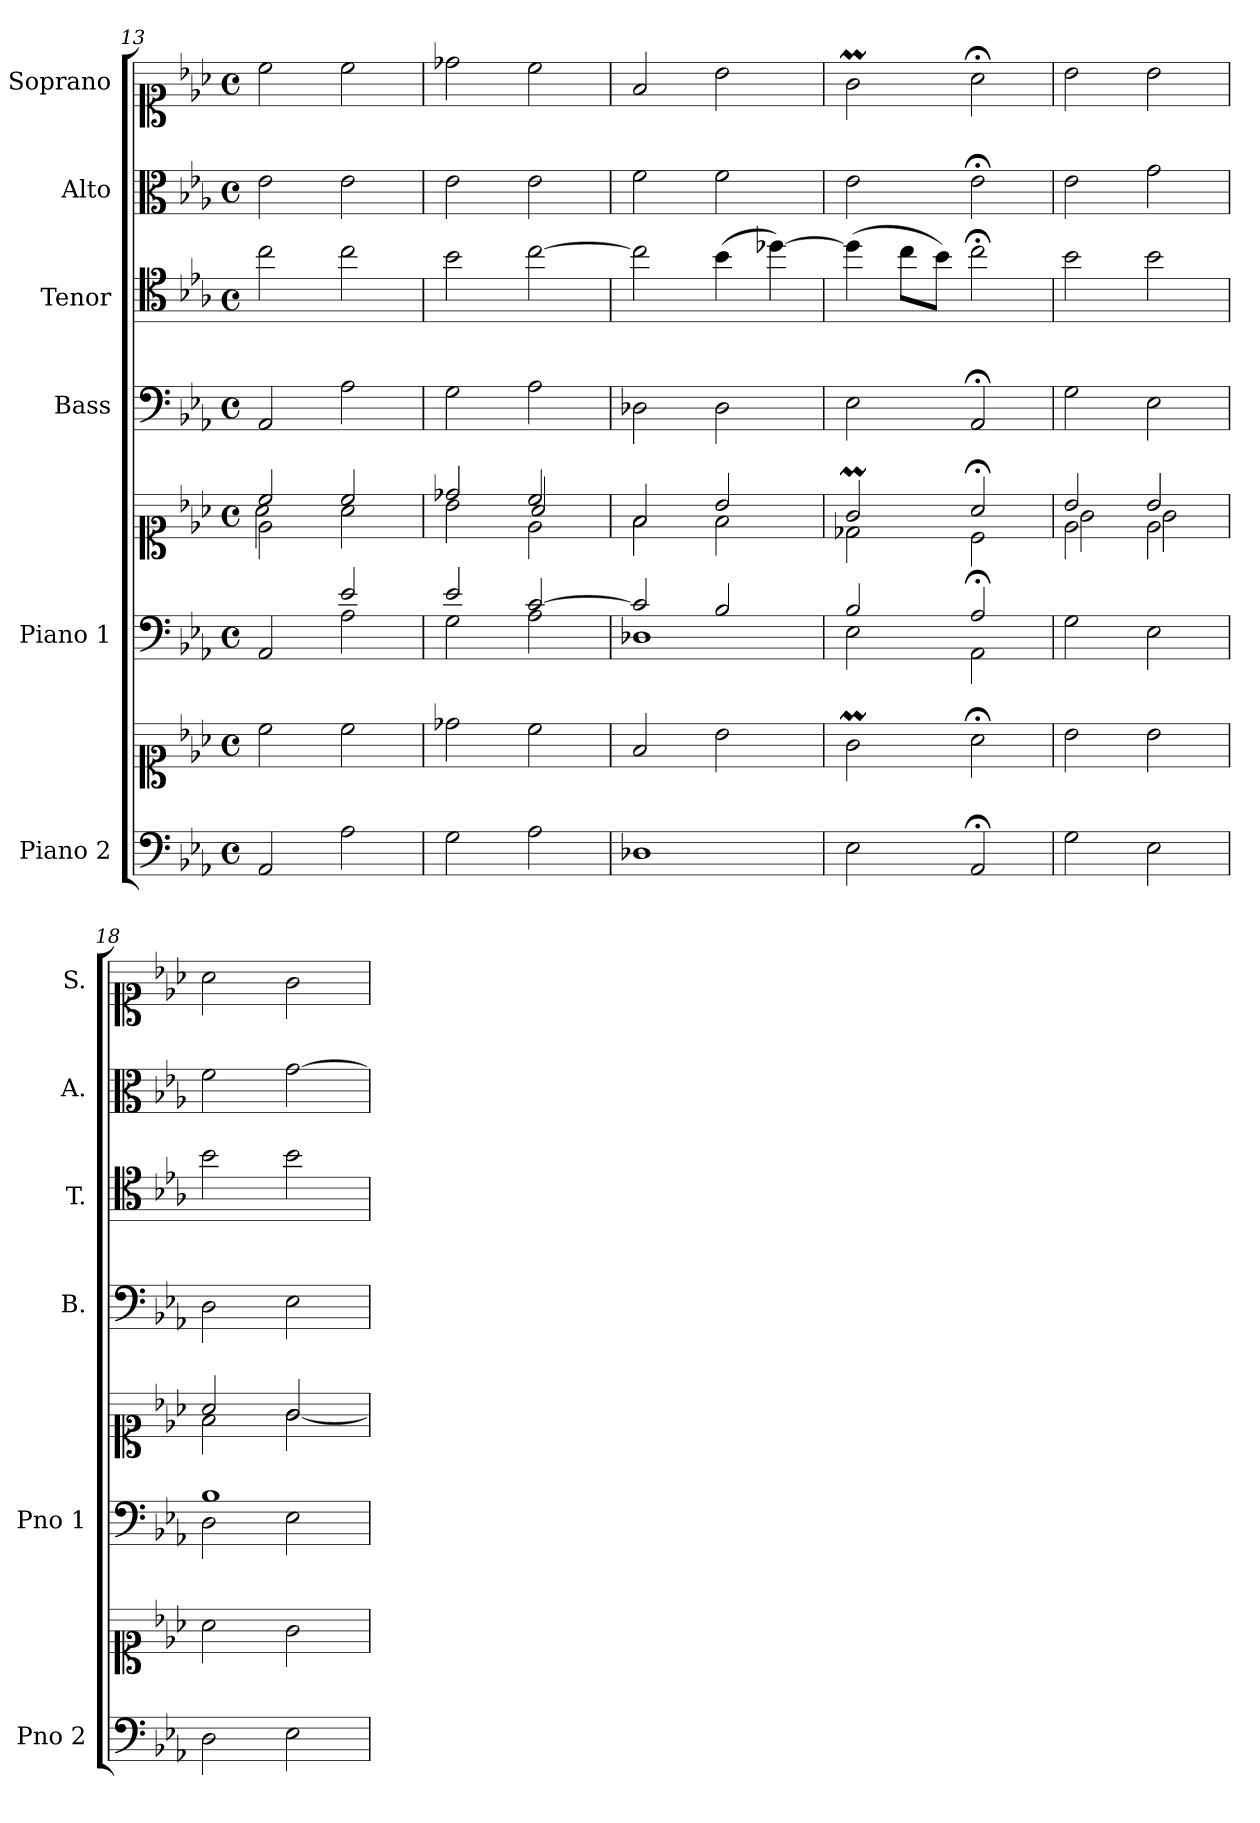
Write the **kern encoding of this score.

**kern	**kern	**kern	**kern	**kern	**kern	**kern	**kern
*part6	*part6	*part5	*part5	*part4	*part3	*part2	*part1
*staff8	*staff7	*staff6	*staff5	*staff4	*staff3	*staff2	*staff1
*I"Piano 2	*	*I"Piano 1	*	*I"Bass	*I"Tenor	*I"Alto	*I"Soprano
*I'Pno 2	*	*I'Pno 1	*	*I'B.	*I'T.	*I'A.	*I'S.
!!LO:PB:g=z
*clefF4	*clefC1	*clefF4	*clefC1	*clefF4	*clefC4	*clefC3	*clefC1
*	*	*	*	*	*ITrd7c12	*	*
*k[b-e-a-]	*k[b-e-a-]	*k[b-e-a-]	*k[b-e-a-]	*k[b-e-a-]	*k[b-e-a-]	*k[b-e-a-]	*k[b-e-a-]
*E-:	*E-:	*E-:	*E-:	*E-:	*E-:	*E-:	*E-:
*M4/4	*M4/4	*M4/4	*M4/4	*M4/4	*M4/4	*M4/4	*M4/4
*met(c)	*met(c)	*met(c)	*met(c)	*met(c)	*met(c)	*met(c)	*met(c)
=13	=13	=13	=13	=13	=13	=13	=13
*	*	*^	*^	*	*	*	*
*	*	*	*	*	*^	*	*	*	*
2AA-/	2cc\	2ryy	2AA-/	2cc/	2e-\	2a-\	2AA-/	2c\	2e-\	2cc\
2A-\	2cc\	2e-/	2A-\	2cc/	2ryy	2a-\	2A-\	2c\	2e-\	2cc\
=14	=14	=14	=14	=14	=14	=14	=14	=14	=14	=14
2G\	2dd-X\	2e-/	2G\	2dd-X/	2b-\	2ryy	2G\	2B-\	2e-\	2dd-X\
2A-\	2cc\	[>2c/	2A-\	2cc/	2a-/	2e-\	2A-\	[>2c\	2e-\	2cc\
*	*	*	*	*	*v	*v	*	*	*	*
=15	=15	=15	=15	=15	=15	=15	=15	=15	=15
1D-X\	2f/	2c/]	1D-X\	2f/	2f\	2D-X\	2c\]	2f\	2f/
.	2b-\	2B-/	.	2b-/	2f\	2D-\	(4B-\	2f\	2b-\
.	.	.	.	.	.	.	[4d-X\)	.	.
=16	=16	=16	=16	=16	=16	=16	=16	=16	=16
2E-\	2gm\	2B-/	2E-\	2gm/	2d-X\	2E-\	(4d-\]	2e-\	2gm\
.	.	.	.	.	.	.	8c\L	.	.
.	.	.	.	.	.	.	8B-\J)	.	.
2AA-;/	2a-;<\	2A-;/	2AA-\	2a-;</	2c\	2AA-;</	2c;<\	2e-;<\	2a-;<\
*	*	*v	*v	*	*	*	*	*	*
=17	=17	=17	=17	=17	=17	=17	=17	=17
*	*	*	*	*^	*	*	*	*
2G\	2b-\	2G\	2b-/	2e-\	2g\	2G\	2B-\	2e-\	2b-\
2E-\	2b-\	2E-\	2b-/	2e-\	2g\	2E-\	2B-\	2g\	2b-\
*	*	*	*	*v	*v	*	*	*	*
=18	=18	=18	=18	=18	=18	=18	=18	=18
*	*	*^	*	*	*	*	*	*
2D\	2a-\	1B-/	2D\	2a-/	2f\	2D\	2B-\	2f\	2a-\
2E-\	2g\	.	2E-\	2g/	[<2g\	2E-\	2B-\	[>2g\	2g\
*	*	*v	*v	*	*	*	*	*	*
*	*	*	*v	*v	*	*	*	*
=	=	=	=	=	=	=	=
*-	*-	*-	*-	*-	*-	*-	*-
